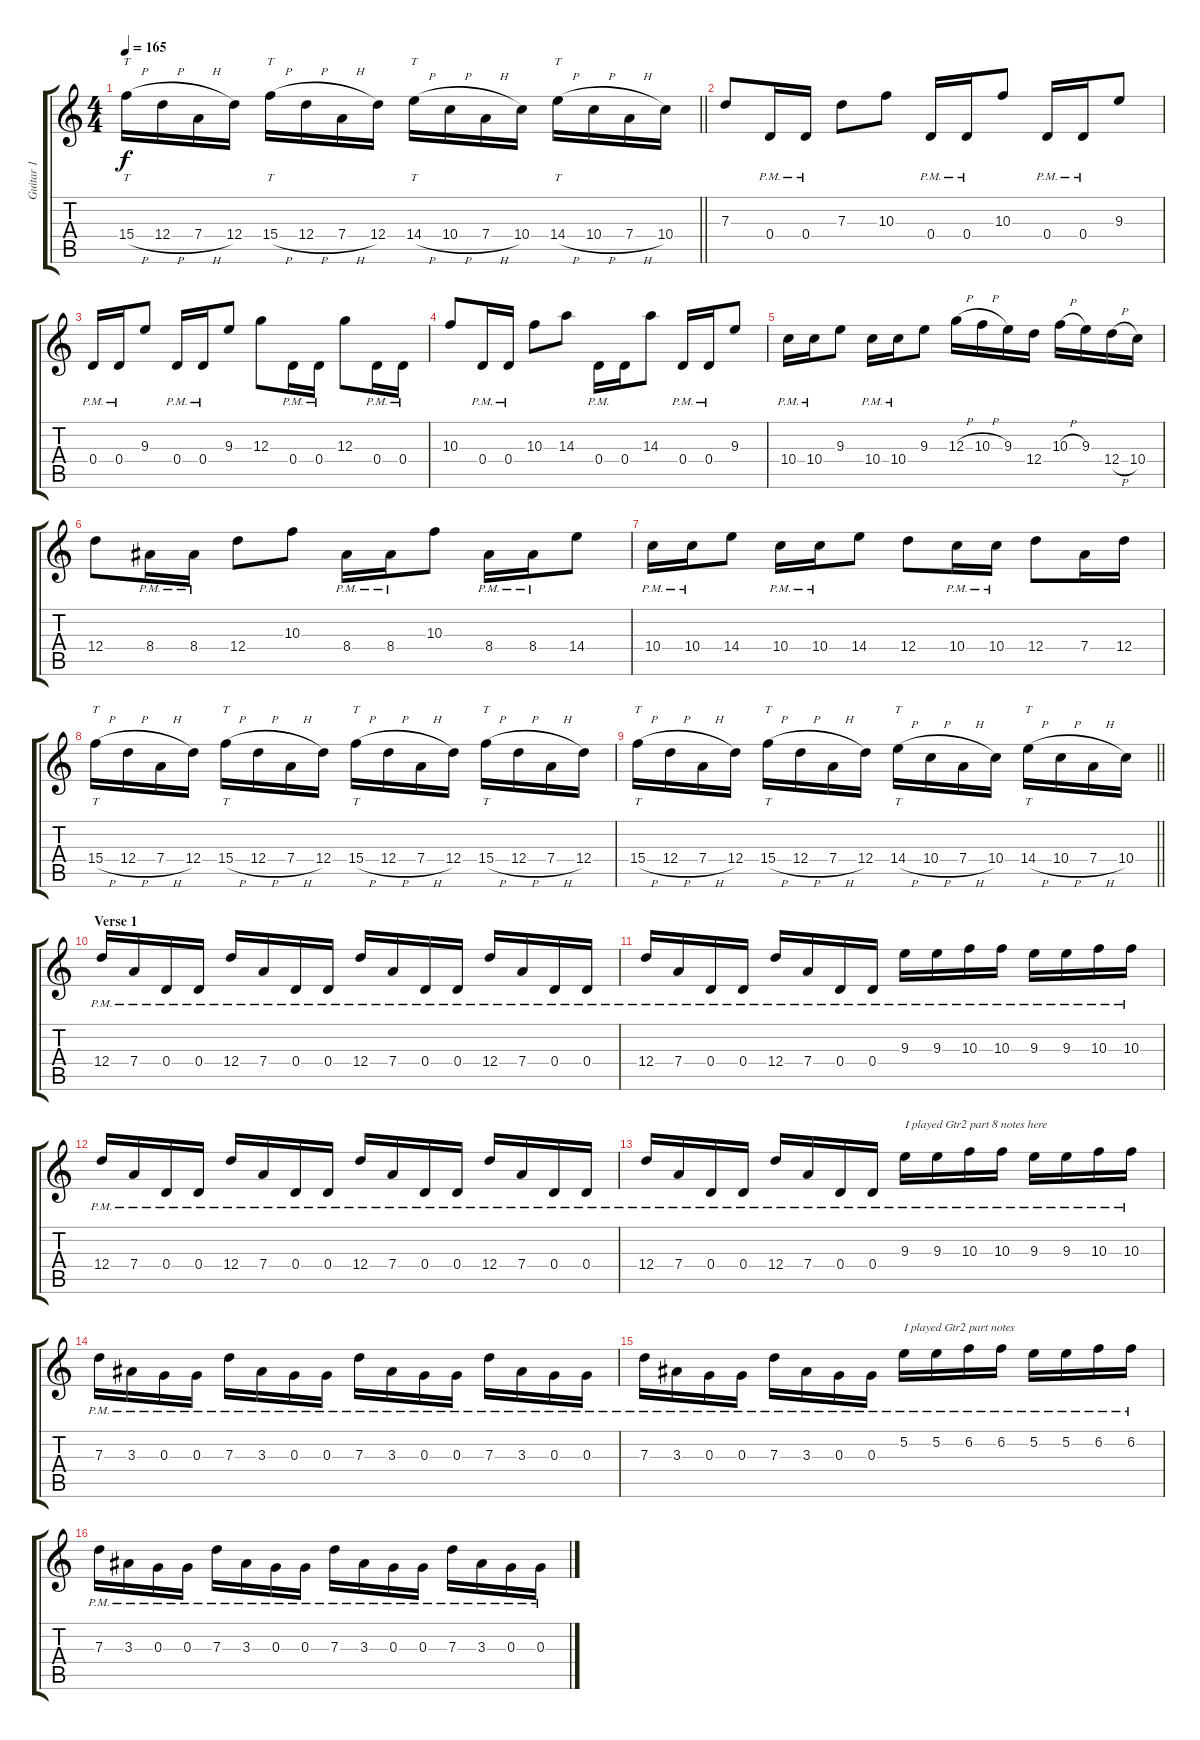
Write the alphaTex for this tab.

\track ("Guitar 1" "Guitar 1") {instrument distortionguitar}
\staff {score tabs}
\tuning (E4 B3 G3 D3 A2 D2) {hide}
\ts (4 4)
\tempo 165
\clef g2
\barLineRight lightlight
\ks c
15.4{h}.16{tt dy f} 12.4{h}.16 7.4{h}.16 12.4.16 15.4{h}.16{tt} 12.4{h}.16 7.4{h}.16 12.4.16 14.4{h}.16{tt} 10.4{h}.16 7.4{h}.16 10.4.16 14.4{h}.16{tt} 10.4{h}.16 7.4{h}.16 10.4.16 |
7.3.8 0.4{pm}.16 0.4{pm}.16 7.3.8 10.3.8 0.4{pm}.16 0.4{pm}.16 10.3.8 0.4{pm}.16 0.4{pm}.16 9.3.8 |
0.4{pm}.16 0.4{pm}.16 9.3.8 0.4{pm}.16 0.4{pm}.16 9.3.8 12.3.8 0.4{pm}.16 0.4{pm}.16 12.3.8 0.4{pm}.16 0.4{pm}.16 |
10.3.8 0.4{pm}.16 0.4{pm}.16 10.3.8 14.3.8 0.4{pm}.16 0.4.16 14.3.8 0.4{pm}.16 0.4{pm}.16 9.3.8 |
10.4{pm}.16 10.4{pm}.16 9.3.8 10.4{pm}.16 10.4{pm}.16 9.3.8 12.3{h}.16 10.3{h}.16 9.3.16 12.4.16 10.3{h}.16 9.3.16 12.4{h}.16 10.4.16 |
12.4.8 8.4{pm}.16 8.4{pm}.16 12.4.8 10.3.8 8.4{pm}.16 8.4{pm}.16 10.3.8 8.4{pm}.16 8.4{pm}.16 14.4.8 |
10.4{pm}.16 10.4{pm}.16 14.4.8 10.4{pm}.16 10.4{pm}.16 14.4.8 12.4.8 10.4{pm}.16 10.4{pm}.16 12.4.8 7.4.16 12.4.16 |
15.4{h}.16{tt} 12.4{h}.16 7.4{h}.16 12.4.16 15.4{h}.16{tt} 12.4{h}.16 7.4{h}.16 12.4.16 15.4{h}.16{tt} 12.4{h}.16 7.4{h}.16 12.4.16 15.4{h}.16{tt} 12.4{h}.16 7.4{h}.16 12.4.16 |
\barLineRight lightlight
15.4{h}.16{tt} 12.4{h}.16 7.4{h}.16 12.4.16 15.4{h}.16{tt} 12.4{h}.16 7.4{h}.16 12.4.16 14.4{h}.16{tt} 10.4{h}.16 7.4{h}.16 10.4.16 14.4{h}.16{tt} 10.4{h}.16 7.4{h}.16 10.4.16 |
\section ("" "Verse 1")
12.4{pm}.16{volume 13 balance 3} 7.4{pm}.16 0.4{pm}.16 0.4{pm}.16 12.4{pm}.16 7.4{pm}.16 0.4{pm}.16 0.4{pm}.16 12.4{pm}.16 7.4{pm}.16 0.4{pm}.16 0.4{pm}.16 12.4{pm}.16 7.4{pm}.16 0.4{pm}.16 0.4{pm}.16 |
12.4{pm}.16 7.4{pm}.16 0.4{pm}.16 0.4{pm}.16 12.4{pm}.16 7.4{pm}.16 0.4{pm}.16 0.4{pm}.16 9.3{pm}.16 9.3{pm}.16 10.3{pm}.16 10.3{pm}.16 9.3{pm}.16 9.3{pm}.16 10.3{pm}.16 10.3{pm}.16 |
12.4{pm}.16 7.4{pm}.16 0.4{pm}.16 0.4{pm}.16 12.4{pm}.16 7.4{pm}.16 0.4{pm}.16 0.4{pm}.16 12.4{pm}.16 7.4{pm}.16 0.4{pm}.16 0.4{pm}.16 12.4{pm}.16 7.4{pm}.16 0.4{pm}.16 0.4{pm}.16 |
12.4{pm}.16 7.4{pm}.16 0.4{pm}.16 0.4{pm}.16 12.4{pm}.16 7.4{pm}.16 0.4{pm}.16 0.4{pm}.16 9.3{pm}.16{txt "I played Gtr2 part 8 notes here"} 9.3{pm}.16 10.3{pm}.16 10.3{pm}.16 9.3{pm}.16 9.3{pm}.16 10.3{pm}.16 10.3{pm}.16 |
7.3{pm}.16 3.3{pm}.16 0.3{pm}.16 0.3{pm}.16 7.3{pm}.16 3.3{pm}.16 0.3{pm}.16 0.3{pm}.16 7.3{pm}.16 3.3{pm}.16 0.3{pm}.16 0.3{pm}.16 7.3{pm}.16 3.3{pm}.16 0.3{pm}.16 0.3{pm}.16 |
7.3{pm}.16 3.3{pm}.16 0.3{pm}.16 0.3{pm}.16 7.3{pm}.16 3.3{pm}.16 0.3{pm}.16 0.3{pm}.16 5.2{pm}.16{txt "I played Gtr2 part notes"} 5.2{pm}.16 6.2{pm}.16 6.2{pm}.16 5.2{pm}.16 5.2{pm}.16 6.2{pm}.16 6.2{pm}.16 |
7.3{pm}.16 3.3{pm}.16 0.3{pm}.16 0.3{pm}.16 7.3{pm}.16 3.3{pm}.16 0.3{pm}.16 0.3{pm}.16 7.3{pm}.16 3.3{pm}.16 0.3{pm}.16 0.3{pm}.16 7.3{pm}.16 3.3{pm}.16 0.3{pm}.16 0.3{pm}.16
